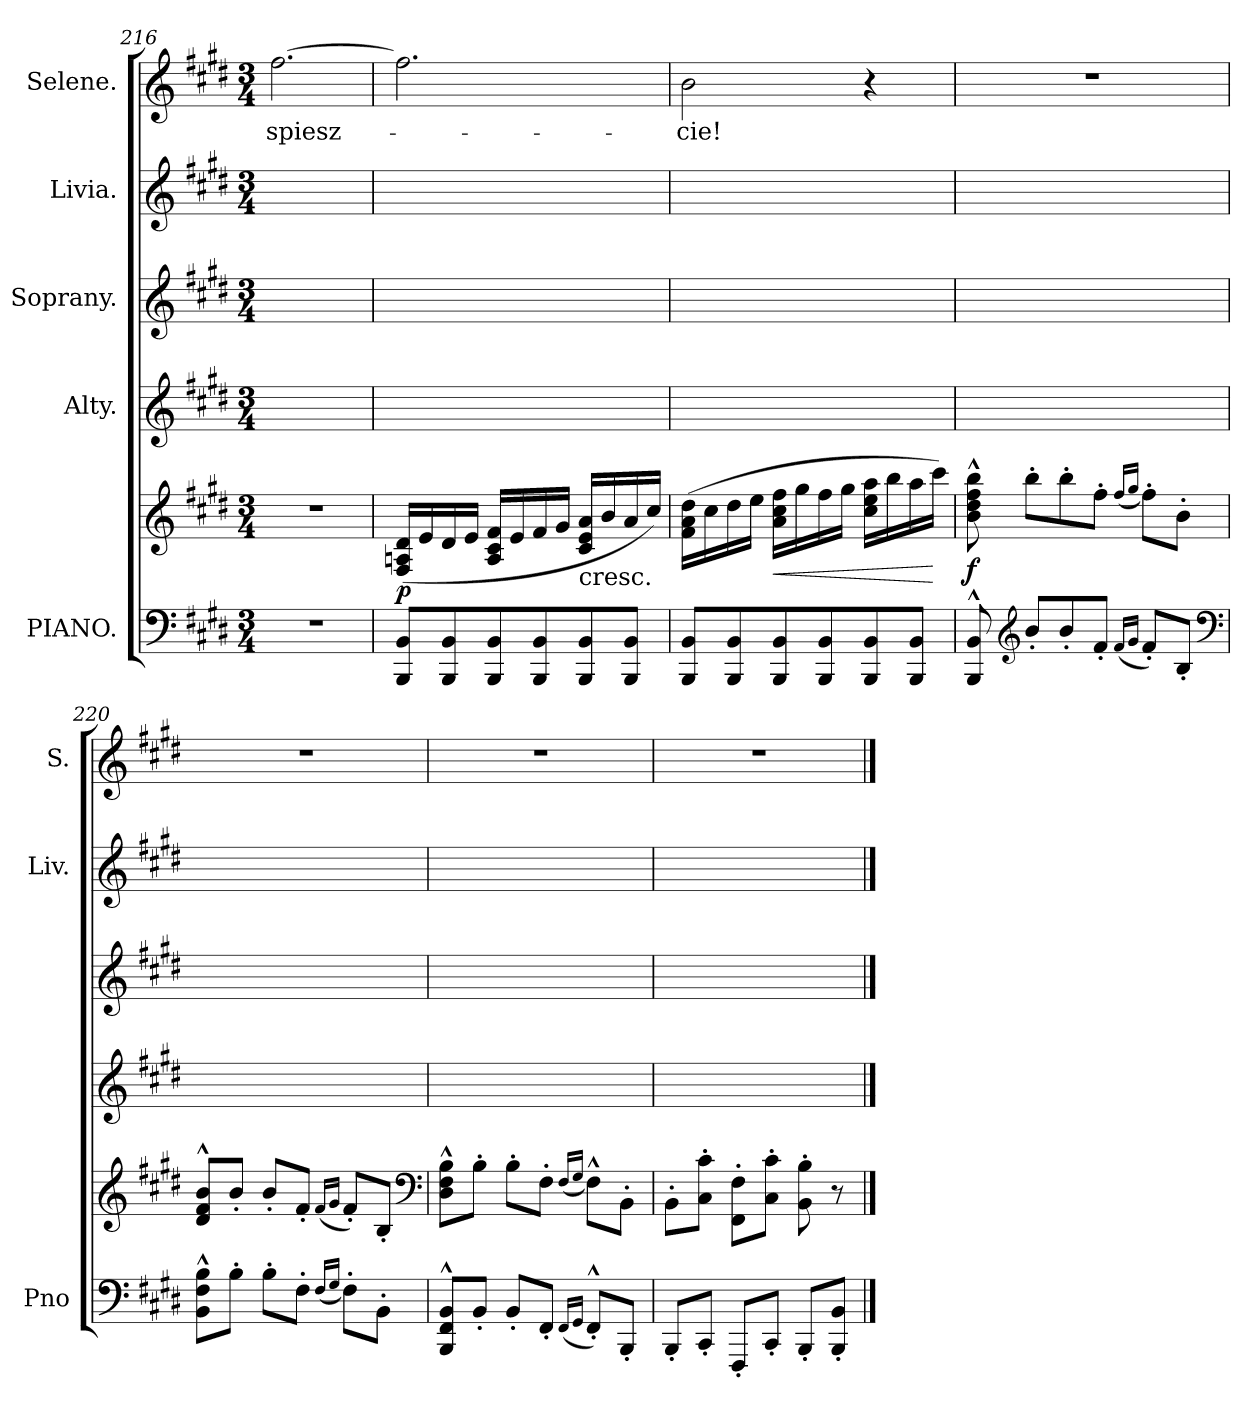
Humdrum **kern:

**kern	**kern	**dynam	**kern	**kern	**kern	**kern	**text
*part5	*part5	*part5	*part4	*part3	*part2	*part1	*part1
*staff6	*staff5	*staff5/6	*staff4	*staff3	*staff2	*staff1	*staff1
*I"PIANO.	*	*	*I"Alty.	*I"Soprany.	*I"Livia.	*I"Selene.	*
*I'Pno	*	*	*	*	*I'Liv.	*I'S.	*
*clefF4	*clefG2	*	*clefG2	*clefG2	*clefG2	*clefG2	*
*k[f#c#g#d#]	*k[f#c#g#d#]	*	*k[f#c#g#d#]	*k[f#c#g#d#]	*k[f#c#g#d#]	*k[f#c#g#d#]	*
*M3/4	*M3/4	*	*M3/4	*M3/4	*M3/4	*M3/4	*
=216	=216	=216	=216	=216	=216	=216	=216
2.r	2.r	.	2.ryy	2.ryy	2.ryy	[2.ff#\	spiesz-
=217	=217	=217	=217	=217	=217	=217	=217
8BBB/ 8BB/L	(>16F#/ 16An/ 16d#/LL	p	2.ryy	2.ryy	2.ryy	2.ff#\]	.
.	16e/	.	.	.	.	.	.
8BBB/ 8BB/	16d#/	.	.	.	.	.	.
.	16e/JJ	.	.	.	.	.	.
8BBB/ 8BB/	16A/ 16c#/ 16f#/LL	.	.	.	.	.	.
.	16e/	.	.	.	.	.	.
8BBB/ 8BB/	16f#/	.	.	.	.	.	.
.	16g#/JJ	.	.	.	.	.	.
!	!LO:TX:c:t=cresc.	!	!	!	!	!	!
8BBB/ 8BB/	16c#/ 16e/ 16a/LL	.	.	.	.	.	.
.	16b/	.	.	.	.	.	.
8BBB/ 8BB/J	16a/	.	.	.	.	.	.
.	16cc#/JJ)	.	.	.	.	.	.
=218	=218	=218	=218	=218	=218	=218	=218
8BBB/ 8BB/L	(16f#\ 16a\ 16dd#\LL	.	2.ryy	2.ryy	2.ryy	2b\	-cie!
.	16cc#\	.	.	.	.	.	.
8BBB/ 8BB/	16dd#\	.	.	.	.	.	.
.	16ee\JJ	.	.	.	.	.	.
8BBB/ 8BB/	16a\ 16cc#\ 16ff#\LL	<	.	.	.	.	.
.	16gg#\	.	.	.	.	.	.
8BBB/ 8BB/	16ff#\	.	.	.	.	.	.
.	16gg#\JJ	.	.	.	.	.	.
8BBB/ 8BB/	16cc#\ 16ee\ 16aa\LL	.	.	.	.	4r	.
.	16bb\	.	.	.	.	.	.
8BBB/ 8BB/J	16aa\	.	.	.	.	.	.
.	16ccc#\JJ)	[	.	.	.	.	.
=219	=219	=219	=219	=219	=219	=219	=219
8BBB^^/ 8BB^^/	8b^^\ 8dd#^^\ 8ff#^^\ 8bb^^\	f	2.ryy	2.ryy	2.ryy	2.r	.
*clefG2	*	*	*	*	*	*	*
8b'/L	8bb'\L	.	.	.	.	.	.
8b'/	8bb'\	.	.	.	.	.	.
8f#'/J	8ff#'\J	.	.	.	.	.	.
(16qqf#/LL	(16qqff#/LL	.	.	.	.	.	.
16qqg#/JJ	16qqgg#/JJ	.	.	.	.	.	.
8f#'/L)	8ff#'\L)	.	.	.	.	.	.
8B'/J	8b'\J	.	.	.	.	.	.
*clefF4	*	*	*	*	*	*	*
=220	=220	=220	=220	=220	=220	=220	=220
8BB^^\ 8F#^^\ 8B^^\L	8d#^^/ 8f#^^/ 8b^^/L	.	2.ryy	2.ryy	2.ryy	2.r	.
8B'\J	8b'/J	.	.	.	.	.	.
8B'\L	8b'/L	.	.	.	.	.	.
8F#'\J	8f#'/J	.	.	.	.	.	.
(16qqF#/LL	(16qqf#/LL	.	.	.	.	.	.
16qqG#/JJ	16qqg#/JJ	.	.	.	.	.	.
8F#'\L)	8f#'/L)	.	.	.	.	.	.
8BB'\J	8B'/J	.	.	.	.	.	.
*	*clefF4	*	*	*	*	*	*
=221	=221	=221	=221	=221	=221	=221	=221
8BBB^^/ 8FF#^^/ 8BB^^/L	8D#^^\ 8F#^^\ 8B^^\L	.	2.ryy	2.ryy	2.ryy	2.r	.
8BB'/J	8B'\J	.	.	.	.	.	.
8BB'/L	8B'\L	.	.	.	.	.	.
8FF#'/J	8F#'\J	.	.	.	.	.	.
(16qqFF#/LL	(16qqF#/LL	.	.	.	.	.	.
16qqGG#/JJ	16qqG#/JJ	.	.	.	.	.	.
8FF#'^^/L)	8F#^^\L)	.	.	.	.	.	.
8BBB'/J	8BB'\J	.	.	.	.	.	.
=222	=222	=222	=222	=222	=222	=222	=222
8BBB'/L	8BB'\L	.	2.ryy	2.ryy	2.ryy	2.r	.
8CC#'/J	8C#'\ 8c#'\J	.	.	.	.	.	.
8FFF#'/L	8FF#'\ 8F#'\L	.	.	.	.	.	.
8CC#'/J	8C#'\ 8c#'\J	.	.	.	.	.	.
8BBB'/L	8BB'\ 8B'\	.	.	.	.	.	.
8BBB'/ 8BB'/J	8r	.	.	.	.	.	.
==	==	==	==	==	==	==	==
*-	*-	*-	*-	*-	*-	*-	*-
